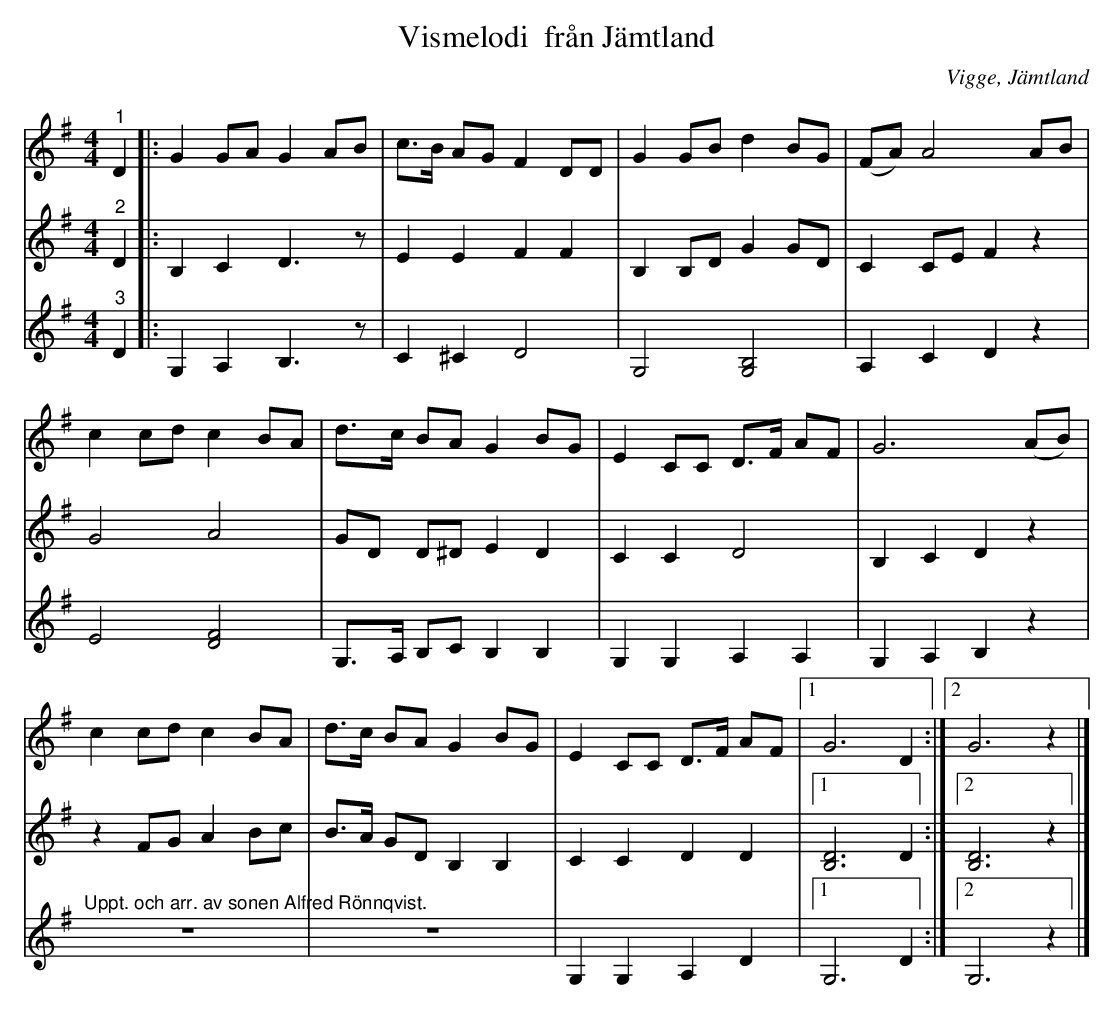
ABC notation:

X:1
T:Vismelodi  från Jämtland
O:Vigge, Jämtland
L:1/8
M:4/4
K:G
V:1
"^1" D2 |: G2 GA G2 AB | c>B AG F2 DD | G2 GB d2 BG | (FA) A4 AB |
c2 cd c2 BA | d>c BA G2 BG | E2 CC D>F AF | G6 (AB) |
c2 cd c2 BA | d>c BA G2 BG | E2 CC D>F AF |1 G6 D2 :|2 G6 z2 |]
V:2
"^2" D2 |: B,2 C2 D3 z | E2 E2 F2 F2 | B,2 B,D G2 GD | C2 CE F2 z2 |
G4 A4 | GD D^D E2 D2 | C2 C2 D4 | B,2 C2 D2 z2 |
z2 FG A2 Bc | B>A GD B,2 B,2 | C2 C2 D2 D2 |1 [B,D]6 D2 :|2 [B,D]6 z2 |]
V:3
"^3" D2 |: G,2 A,2 B,3 z | C2 ^C2 D4 | G,4 [G,B,]4 | A,2 C2 D2 z2 |
E4 [DF]4 | G,>A, B,C B,2 B,2 | G,2 G,2 A,2 A,2 | G,2 A,2 B,2 z2 |
"^Uppt. och arr. av sonen Alfred Rönnqvist." z8 | z8 | G,2 G,2 A,2 D2 |1 G,6 D2 :|2 G,6 z2 |]
